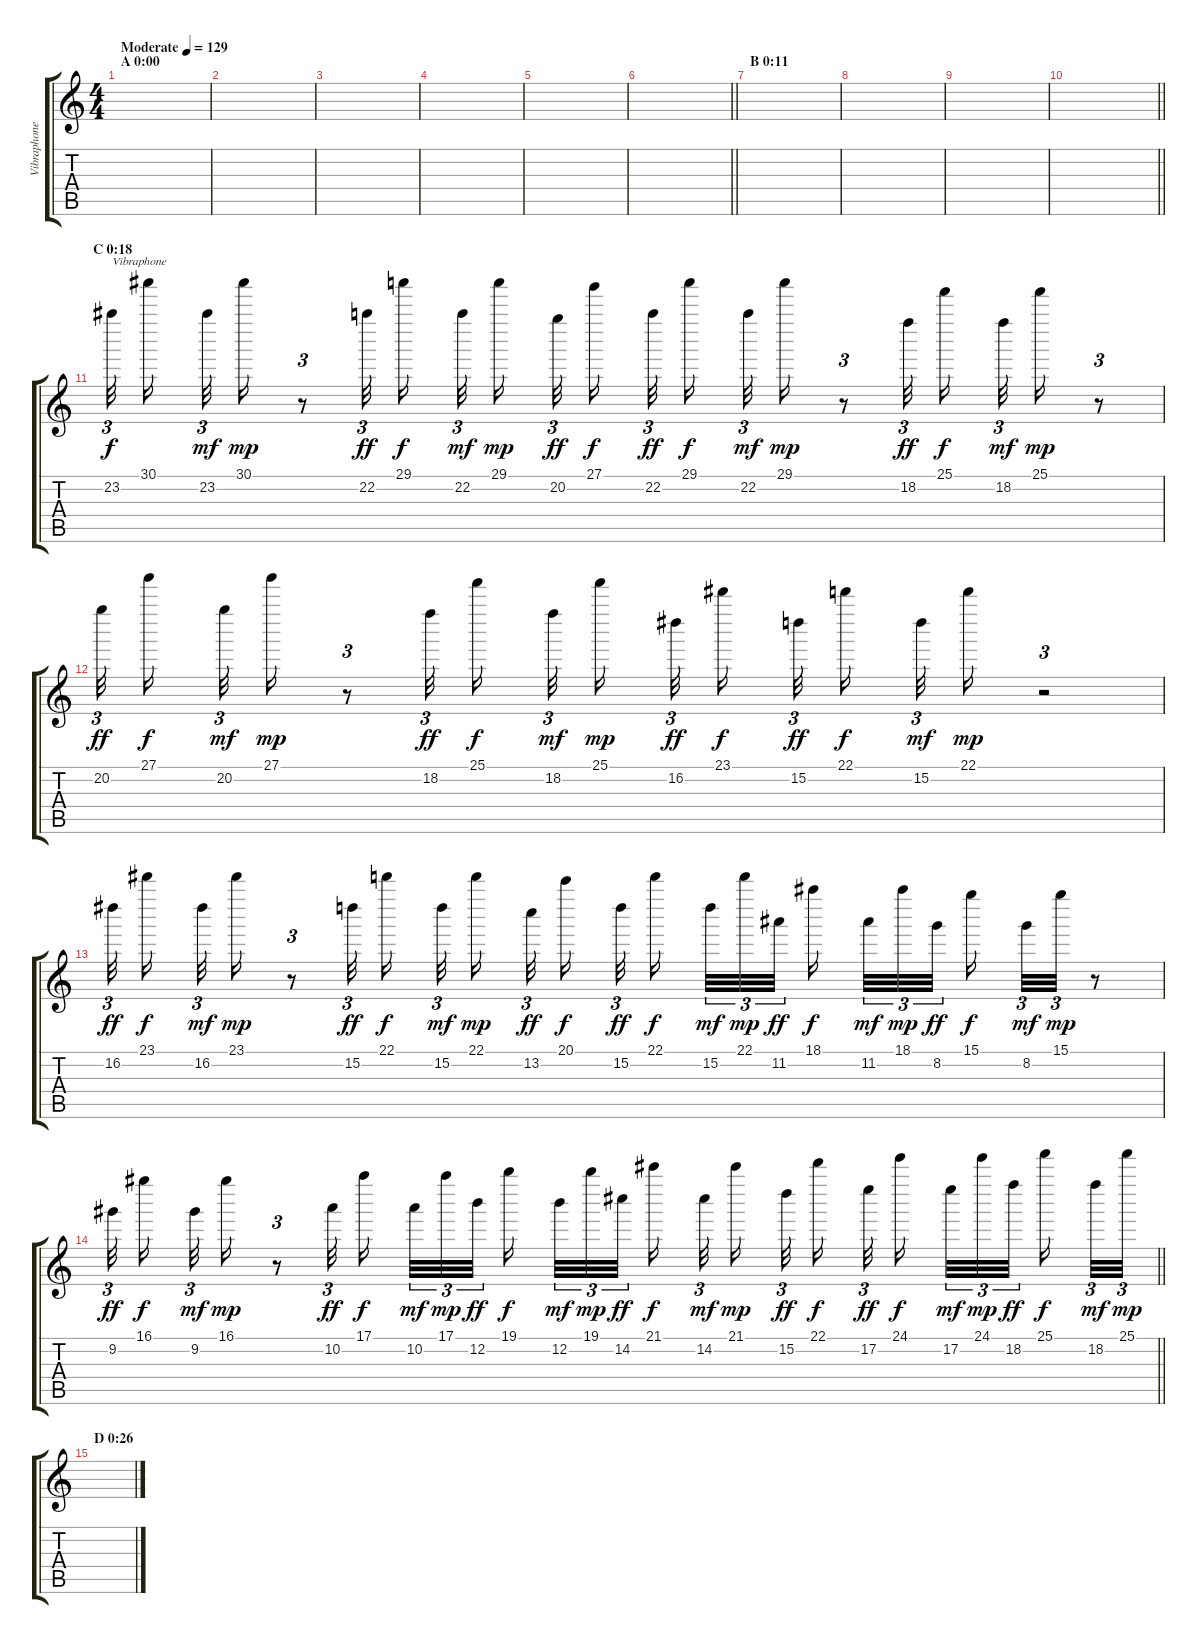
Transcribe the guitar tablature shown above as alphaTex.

\track ("Vibraphone" "Vibraphone") {instrument vibraphone}
\staff {score tabs}
\tuning (E6 B5 G5 D5 A4 E4) {hide}
\ts (4 4)
\section ("" "A 0:00")
\tempo (129 "Moderate")
\clef g2
\ks c
|
|
|
|
|
\barLineRight lightlight
|
\section ("" "B 0:11")
|
|
|
\barLineRight lightlight
|
\section ("" "C 0:18")
23.2.32{tu (3 2) txt "Vibraphone" instrument vibraphone beam splitsecondary} 30.1.16{dy f beam splitsecondary} 23.2.32{tu (3 2) dy mf} 30.1.16{dy mp} r.8{tu (3 2)} 22.2.32{tu (3 2) dy ff beam splitsecondary} 29.1.16{dy f beam splitsecondary} 22.2.32{tu (3 2) dy mf beam splitsecondary} 29.1.16{dy mp beam splitsecondary} 20.2.32{tu (3 2) dy ff} 27.1.16{dy f} 22.2.32{tu (3 2) dy ff beam splitsecondary} 29.1.16{dy f beam splitsecondary} 22.2.32{tu (3 2) dy mf} 29.1.16{dy mp} r.8{tu (3 2)} 18.2.32{tu (3 2) dy ff beam splitsecondary} 25.1.16{dy f beam splitsecondary} 18.2.32{tu (3 2) dy mf} 25.1.16{dy mp} r.8{tu (3 2)} |
20.2.32{tu (3 2) dy ff beam splitsecondary} 27.1.16{dy f beam splitsecondary} 20.2.32{tu (3 2) dy mf} 27.1.16{dy mp} r.8{tu (3 2)} 18.2.32{tu (3 2) dy ff beam splitsecondary} 25.1.16{dy f beam splitsecondary} 18.2.32{tu (3 2) dy mf beam splitsecondary} 25.1.16{dy mp beam splitsecondary} 16.2.32{tu (3 2) dy ff} 23.1.16{dy f} 15.2.32{tu (3 2) dy ff beam splitsecondary} 22.1.16{dy f beam splitsecondary} 15.2.32{tu (3 2) dy mf} 22.1.16{dy mp} r.2{tu (3 2)} |
16.2.32{tu (3 2) dy ff beam splitsecondary} 23.1.16{dy f beam splitsecondary} 16.2.32{tu (3 2) dy mf} 23.1.16{dy mp} r.8{tu (3 2)} 15.2.32{tu (3 2) dy ff beam splitsecondary} 22.1.16{dy f beam splitsecondary} 15.2.32{tu (3 2) dy mf beam splitsecondary} 22.1.16{dy mp beam splitsecondary} 13.2.32{tu (3 2) dy ff} 20.1.16{dy f} 15.2.32{tu (3 2) dy ff beam splitsecondary} 22.1.16{dy f beam splitsecondary} 15.2.32{tu (3 2) dy mf} 22.1.32{tu (3 2) dy mp} 11.2.32{tu (3 2) dy ff beam splitsecondary} 18.1.16{dy f beam splitsecondary} 11.2.32{tu (3 2) dy mf} 18.1.32{tu (3 2) dy mp} 8.2.32{tu (3 2) dy ff beam splitsecondary} 15.1.16{dy f beam splitsecondary} 8.2.32{tu (3 2) dy mf} 15.1.32{tu (3 2) dy mp} r.8 |
\barLineRight lightlight
9.2.32{tu (3 2) dy ff beam splitsecondary} 16.1.16{dy f beam splitsecondary} 9.2.32{tu (3 2) dy mf} 16.1.16{dy mp} r.8{tu (3 2)} 10.2.32{tu (3 2) dy ff beam splitsecondary} 17.1.16{dy f beam splitsecondary} 10.2.32{tu (3 2) dy mf} 17.1.32{tu (3 2) dy mp} 12.2.32{tu (3 2) dy ff beam splitsecondary} 19.1.16{dy f beam splitsecondary} 12.2.32{tu (3 2) dy mf} 19.1.32{tu (3 2) dy mp} 14.2.32{tu (3 2) dy ff beam splitsecondary} 21.1.16{dy f beam splitsecondary} 14.2.32{tu (3 2) dy mf beam splitsecondary} 21.1.16{dy mp beam splitsecondary} 15.2.32{tu (3 2) dy ff} 22.1.16{dy f} 17.2.32{tu (3 2) dy ff beam splitsecondary} 24.1.16{dy f beam splitsecondary} 17.2.32{tu (3 2) dy mf} 24.1.32{tu (3 2) dy mp} 18.2.32{tu (3 2) dy ff beam splitsecondary} 25.1.16{dy f beam splitsecondary} 18.2.32{tu (3 2) dy mf} 25.1.32{tu (3 2) dy mp} |
\section ("" "D 0:26")
